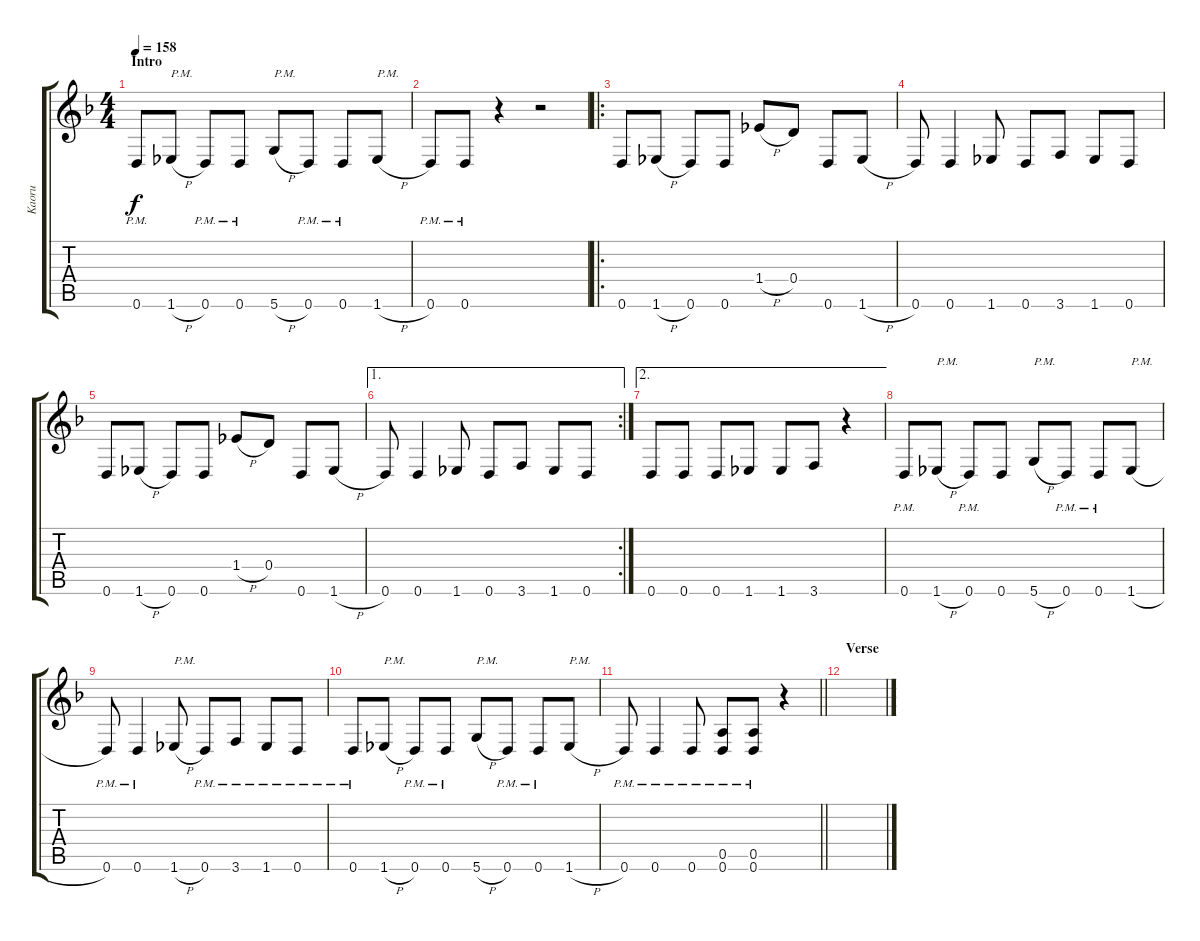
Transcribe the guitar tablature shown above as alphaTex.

\track ("Kaoru" "Kaoru") {instrument overdrivenguitar}
\staff {score tabs}
\tuning (E4 B3 G3 D3 A2 D2) {hide}
\ts (4 4)
\section ("" "Intro")
\tempo 158
\clef g2
\ks f
0.6{pm}.8{dy f instrument overdrivenguitar} 1.6{h}.8{txt "P.M."} 0.6{pm}.8 0.6{pm}.8 5.6{h}.8{txt "P.M."} 0.6{pm}.8 0.6{pm}.8 1.6{h}.8{txt "P.M."} |
0.6{pm}.8 0.6{pm}.8 r.4 r.2 |
\ro
0.6.8 1.6{h}.8 0.6.8 0.6.8 1.4{h}.8 0.4.8 0.6.8 1.6{h}.8 |
0.6.8 0.6.4 1.6.8 0.6.8 3.6.8 1.6.8 0.6.8 |
0.6.8 1.6{h}.8 0.6.8 0.6.8 1.4{h}.8 0.4.8 0.6.8 1.6{h}.8 |
\ae 1
\rc 2
0.6.8 0.6.4 1.6.8 0.6.8 3.6.8 1.6.8 0.6.8 |
\ae 2
0.6.8 0.6.8 0.6.8 1.6.8 1.6.8 3.6.8 r.4 |
0.6{pm}.8 1.6{h}.8{txt "P.M."} 0.6{pm}.8 0.6.8 5.6{h}.8{txt "P.M."} 0.6{pm}.8 0.6{pm}.8 1.6{h}.8{txt "P.M."} |
0.6{pm}.8 0.6{pm}.4 1.6{h}.8{txt "P.M."} 0.6{pm}.8 3.6{pm}.8 1.6{pm}.8 0.6{pm}.8 |
0.6{pm}.8 1.6{h}.8{txt "P.M."} 0.6{pm}.8 0.6{pm}.8 5.6{h}.8{txt "P.M."} 0.6{pm}.8 0.6{pm}.8 1.6{h}.8{txt "P.M."} |
\barLineRight lightlight
0.6{pm}.8 0.6{pm}.4 0.6{pm}.8 (0.5{pm} 0.6{pm}).8 (0.5{pm} 0.6{pm}).8 r.4 |
\section ("" "Verse")
